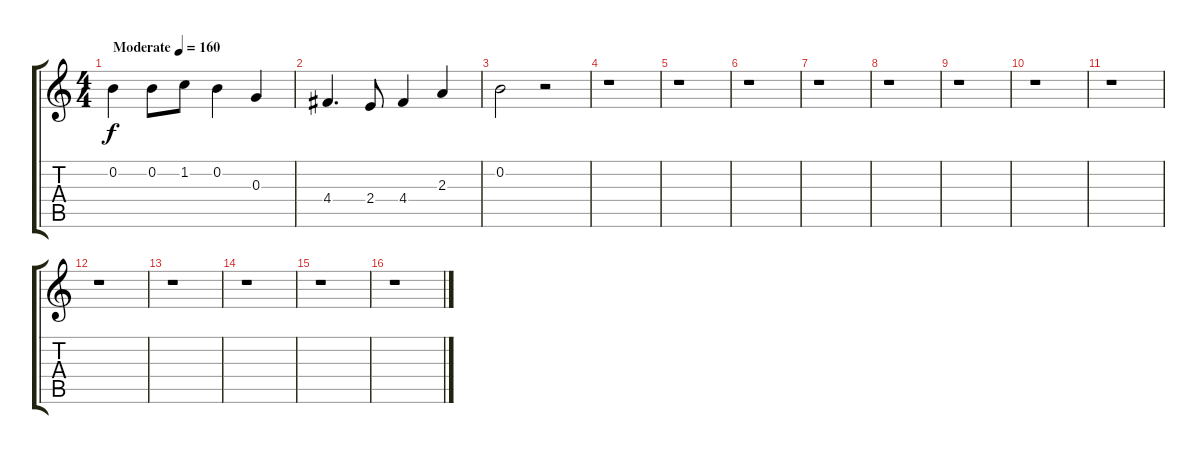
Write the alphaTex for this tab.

\track "" {instrument acousticguitarnylon}
\staff {score tabs}
\tuning (E4 B3 G3 D3 A2 E2) {hide}
\ts (4 4)
\tempo (160 "Moderate")
\clef g2
\ks c
0.2.4{dy f instrument acousticguitarnylon} 0.2.8 1.2.8 0.2.4 0.3.4 |
4.4.4{d} 2.4.8 4.4.4 2.3.4 |
0.2.2 r.2 |
r.1 |
r.1 |
r.1 |
r.1 |
r.1 |
r.1 |
r.1 |
r.1 |
r.1 |
r.1 |
r.1 |
r.1 |
r.1
